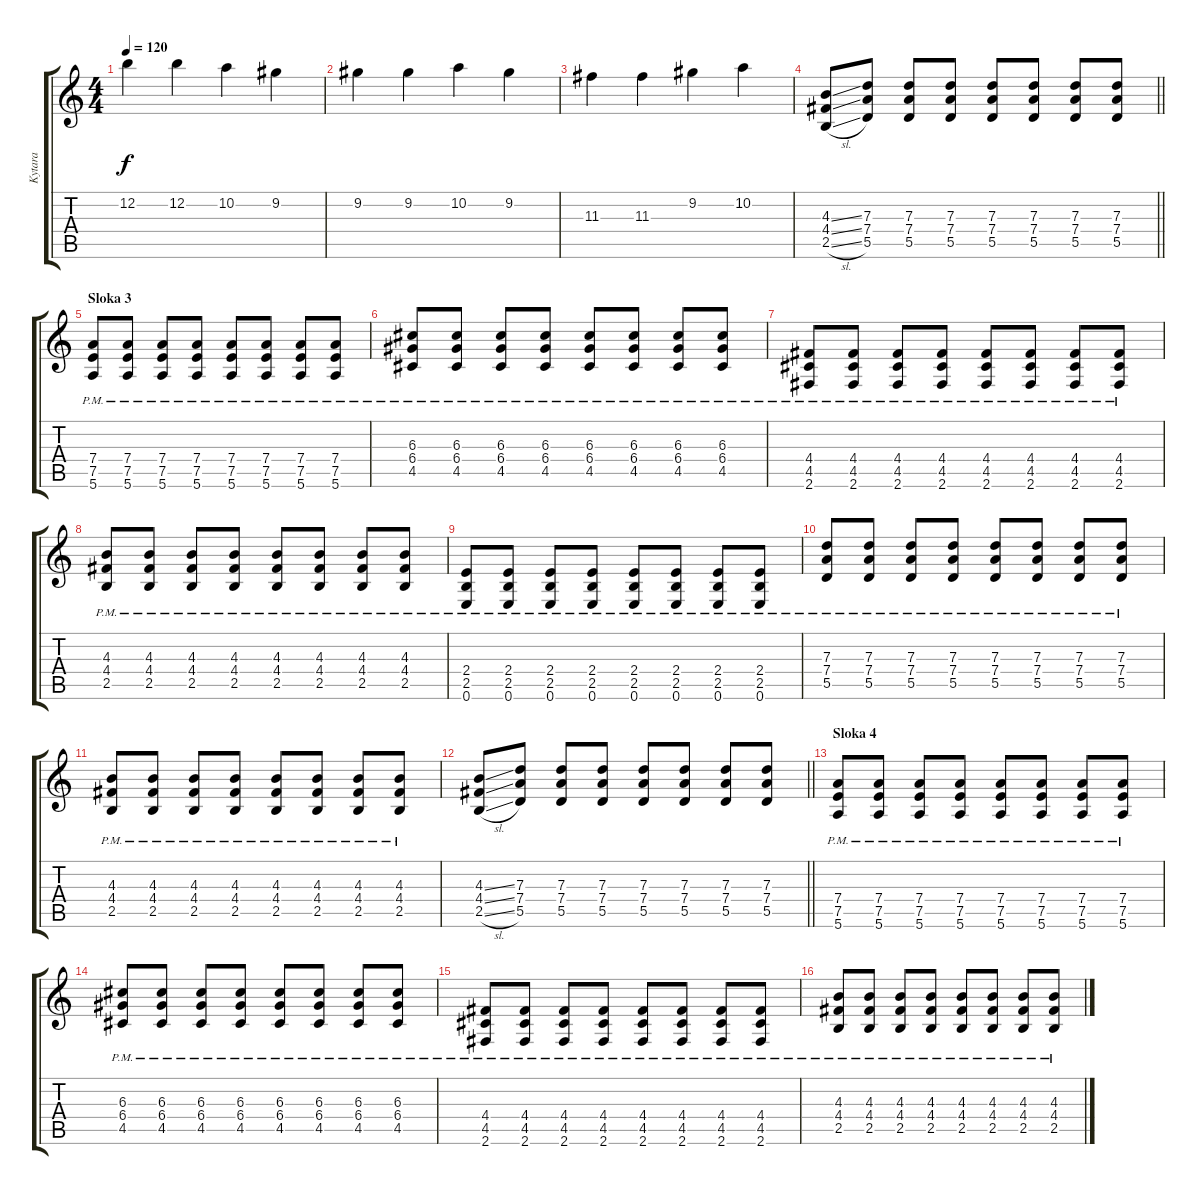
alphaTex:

\track ("Kytara" "Kytara") {instrument distortionguitar}
\staff {score tabs}
\tuning (E4 B3 G3 D3 A2 E2) {hide}
\ts (4 4)
\tempo 120
\clef g2
\ks c
12.2.4{dy f} 12.2.4 10.2.4 9.2.4 |
9.2.4 9.2.4 10.2.4 9.2.4 |
11.3.4 11.3.4 9.2.4 10.2.4 |
\barLineRight lightlight
(4.3{ss} 4.4{ss} 2.5{sl}).8 (7.3 7.4 5.5).8 (7.3 7.4 5.5).8 (7.3 7.4 5.5).8 (7.3 7.4 5.5).8 (7.3 7.4 5.5).8 (7.3 7.4 5.5).8 (7.3 7.4 5.5).8 |
\section ("" "Sloka 3")
(7.4{pm} 7.5{pm} 5.6{pm}).8 (7.4{pm} 7.5{pm} 5.6{pm}).8 (7.4{pm} 7.5{pm} 5.6{pm}).8 (7.4{pm} 7.5{pm} 5.6{pm}).8 (7.4{pm} 7.5{pm} 5.6{pm}).8 (7.4{pm} 7.5{pm} 5.6{pm}).8 (7.4{pm} 7.5{pm} 5.6{pm}).8 (7.4{pm} 7.5{pm} 5.6{pm}).8 |
(6.3{pm} 6.4{pm} 4.5{pm}).8 (6.3{pm} 6.4{pm} 4.5{pm}).8 (6.3{pm} 6.4{pm} 4.5{pm}).8 (6.3{pm} 6.4{pm} 4.5{pm}).8 (6.3{pm} 6.4{pm} 4.5{pm}).8 (6.3{pm} 6.4{pm} 4.5{pm}).8 (6.3{pm} 6.4{pm} 4.5{pm}).8 (6.3{pm} 6.4{pm} 4.5{pm}).8 |
(4.4{pm} 4.5{pm} 2.6{pm}).8 (4.4{pm} 4.5{pm} 2.6{pm}).8 (4.4{pm} 4.5{pm} 2.6{pm}).8 (4.4{pm} 4.5{pm} 2.6{pm}).8 (4.4{pm} 4.5{pm} 2.6{pm}).8 (4.4{pm} 4.5{pm} 2.6{pm}).8 (4.4{pm} 4.5{pm} 2.6{pm}).8 (4.4{pm} 4.5{pm} 2.6{pm}).8 |
(4.3{pm} 4.4{pm} 2.5{pm}).8 (4.3{pm} 4.4{pm} 2.5{pm}).8 (4.3{pm} 4.4{pm} 2.5{pm}).8 (4.3{pm} 4.4{pm} 2.5{pm}).8 (4.3{pm} 4.4{pm} 2.5{pm}).8 (4.3{pm} 4.4{pm} 2.5{pm}).8 (4.3{pm} 4.4{pm} 2.5{pm}).8 (4.3{pm} 4.4{pm} 2.5{pm}).8 |
(2.4{pm} 2.5{pm} 0.6{pm}).8 (2.4{pm} 2.5{pm} 0.6{pm}).8 (2.4{pm} 2.5{pm} 0.6{pm}).8 (2.4{pm} 2.5{pm} 0.6{pm}).8 (2.4{pm} 2.5{pm} 0.6{pm}).8 (2.4{pm} 2.5{pm} 0.6{pm}).8 (2.4{pm} 2.5{pm} 0.6{pm}).8 (2.4{pm} 2.5{pm} 0.6{pm}).8 |
(7.3{pm} 7.4{pm} 5.5{pm}).8 (7.3{pm} 7.4{pm} 5.5{pm}).8 (7.3{pm} 7.4{pm} 5.5{pm}).8 (7.3{pm} 7.4{pm} 5.5{pm}).8 (7.3{pm} 7.4{pm} 5.5{pm}).8 (7.3{pm} 7.4{pm} 5.5{pm}).8 (7.3{pm} 7.4{pm} 5.5{pm}).8 (7.3{pm} 7.4{pm} 5.5{pm}).8 |
(4.3{pm} 4.4{pm} 2.5{pm}).8 (4.3{pm} 4.4{pm} 2.5{pm}).8 (4.3{pm} 4.4{pm} 2.5{pm}).8 (4.3{pm} 4.4{pm} 2.5{pm}).8 (4.3{pm} 4.4{pm} 2.5{pm}).8 (4.3{pm} 4.4{pm} 2.5{pm}).8 (4.3{pm} 4.4{pm} 2.5{pm}).8 (4.3{pm} 4.4{pm} 2.5{pm}).8 |
\barLineRight lightlight
(4.3{ss} 4.4{ss} 2.5{sl}).8 (7.3 7.4 5.5).8 (7.3 7.4 5.5).8 (7.3 7.4 5.5).8 (7.3 7.4 5.5).8 (7.3 7.4 5.5).8 (7.3 7.4 5.5).8 (7.3 7.4 5.5).8 |
\section ("" "Sloka 4")
(7.4{pm} 7.5{pm} 5.6{pm}).8 (7.4{pm} 7.5{pm} 5.6{pm}).8 (7.4{pm} 7.5{pm} 5.6{pm}).8 (7.4{pm} 7.5{pm} 5.6{pm}).8 (7.4{pm} 7.5{pm} 5.6{pm}).8 (7.4{pm} 7.5{pm} 5.6{pm}).8 (7.4{pm} 7.5{pm} 5.6{pm}).8 (7.4{pm} 7.5{pm} 5.6{pm}).8 |
(6.3{pm} 6.4{pm} 4.5{pm}).8 (6.3{pm} 6.4{pm} 4.5{pm}).8 (6.3{pm} 6.4{pm} 4.5{pm}).8 (6.3{pm} 6.4{pm} 4.5{pm}).8 (6.3{pm} 6.4{pm} 4.5{pm}).8 (6.3{pm} 6.4{pm} 4.5{pm}).8 (6.3{pm} 6.4{pm} 4.5{pm}).8 (6.3{pm} 6.4{pm} 4.5{pm}).8 |
(4.4{pm} 4.5{pm} 2.6{pm}).8 (4.4{pm} 4.5{pm} 2.6{pm}).8 (4.4{pm} 4.5{pm} 2.6{pm}).8 (4.4{pm} 4.5{pm} 2.6{pm}).8 (4.4{pm} 4.5{pm} 2.6{pm}).8 (4.4{pm} 4.5{pm} 2.6{pm}).8 (4.4{pm} 4.5{pm} 2.6{pm}).8 (4.4{pm} 4.5{pm} 2.6{pm}).8 |
(4.3{pm} 4.4{pm} 2.5{pm}).8 (4.3{pm} 4.4{pm} 2.5{pm}).8 (4.3{pm} 4.4{pm} 2.5{pm}).8 (4.3{pm} 4.4{pm} 2.5{pm}).8 (4.3{pm} 4.4{pm} 2.5{pm}).8 (4.3{pm} 4.4{pm} 2.5{pm}).8 (4.3{pm} 4.4{pm} 2.5{pm}).8 (4.3{pm} 4.4{pm} 2.5{pm}).8
